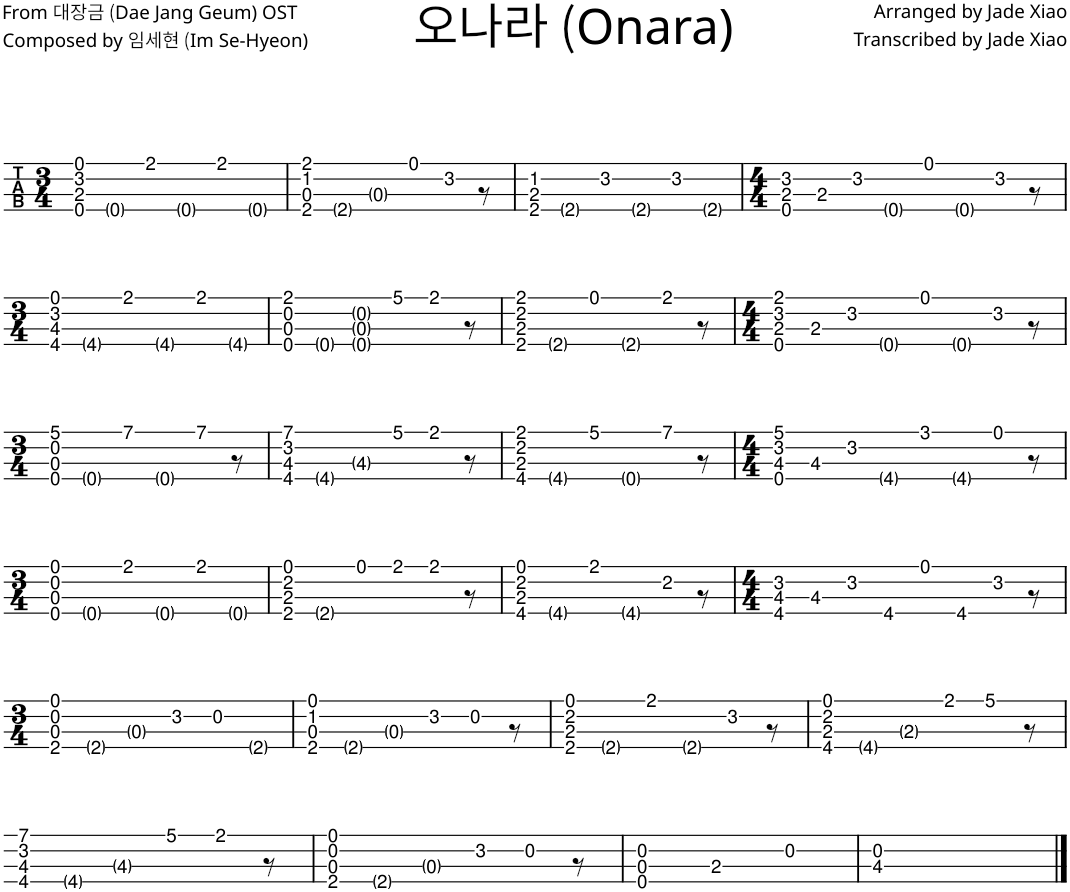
**kern	**kern
*part1	*part1
*staff2	*staff1
*I"Ukulele	*
*I'Uk.	*
*stria4	*stria5
*	*clefG2
*k[]	*k[]
*M3/4	*M3/4
=1	=1
8G 8d 8g 8aL	8G/ 8d/ 8g/ 8a/L
8GJ	8G/J
8bL	8b/L
8GJ	8G/J
8bL	8b/L
8GJ	8G/J
=2	=2
8A 8c 8f 8bL	8A/ 8c/ 8f/ 8b/L
8AJ	8A/J
8cL	8c/L
8aJ	8a/J
8g	8g
8r	8r
=3	=3
8A 8d 8fL	8A/ 8d/ 8f/L
8AJ	8A/J
8gL	8g/L
8AJ	8A/J
8gL	8g/L
8AJ	8A/J
=4	=4
*M4/4	*M4/4
8G 8d 8gL	8G/ 8d/ 8g/L
8d	8d/J
8g	8g/L
8GJ	8G/J
8aL	8a/L
8G	8G/J
8gJ	8g
8r	8r
!!LO:LB:g=z
=5	=5
*M3/4	*M3/4
8B 8e 8g 8aL	8B/ 8e/ 8g/ 8a/L
8BJ	8B/J
8bL	8b/L
8BJ	8B/J
8bL	8b/L
8BJ	8B/J
=6	=6
8G 8c 8e#X 8bL	8G/ 8c/ 8e#X/ 8b/L
8GJ	8G/J
8G 8c 8eL	8G/ 8c/ 8e/L
8ddJ	8dd/J
8b	8b
8r	8r
=7	=7
8A 8d 8f# 8bL	8A/ 8d/ 8f#/ 8b/L
8AJ	8A/J
8aL	8a/L
8AJ	8A/J
8b	8b
8r	8r
=8	=8
*M4/4	*M4/4
8G 8d 8g 8bL	8G/ 8d/ 8g/ 8b/L
8d	8d/J
8g	8g/L
8GJ	8G/J
8aL	8a/L
8G	8G/J
8gJ	8g
8r	8r
!!LO:LB:g=z
=9	=9
*M3/4	*M3/4
8G 8c 8e 8ddL	8G/ 8c/ 8e/ 8dd/L
8GJ	8G/J
8eeL	8ee/L
8GJ	8G/J
8ee	8ee
8r	8r
=10	=10
8B 8e 8g 8eeL	8B/ 8e/ 8g/ 8ee/L
8BJ	8B/J
8eL	8e/L
8ddJ	8dd/J
8b	8b
8r	8r
=11	=11
8B 8d 8f#X 8bL	8B/ 8d/ 8f#X/ 8b/L
8BJ	8B/J
8ddL	8dd/L
8GJ	8G/J
8ee	8ee
8r	8r
=12	=12
*M4/4	*M4/4
8G 8e 8g 8ddL	8G/ 8e/ 8g/ 8dd/L
8e	8e/J
8g	8g/L
8BJ	8B/J
8ccL	8cc/L
8B	8B/J
8aJ	8a
8r	8r
!!LO:LB:g=z
=13	=13
*M3/4	*M3/4
8G 8c 8e 8aL	8G/ 8c/ 8e/ 8a/L
8GJ	8G/J
8bL	8b/L
8GJ	8G/J
8bL	8b/L
8GJ	8G/J
=14	=14
8A 8d 8f# 8aL	8A/ 8d/ 8f#/ 8a/L
8AJ	8A/J
8aL	8a/L
8bJ	8b/J
8b	8b
8r	8r
=15	=15
8B 8d 8f# 8aL	8B/ 8d/ 8f#/ 8a/L
8BJ	8B/J
8bL	8b/L
8BJ	8B/J
8f#	8f#
8r	8r
=16	=16
*M4/4	*M4/4
8B 8e 8gL	8B/ 8e/ 8g/L
8e	8e/J
8g	8g/L
8BJ	8B/J
8aL	8a/L
8B	8B/J
8gJ	8g
8r	8r
!!LO:LB:g=z
=17	=17
*M3/4	*M3/4
8A 8c 8e 8aL	8A/ 8c/ 8e/ 8a/L
8AJ	8A/J
8cL	8c/L
8gJ	8g/J
8eL	8e/L
8AJ	8A/J
=18	=18
8A 8c 8f 8aL	8A/ 8c/ 8f/ 8a/L
8AJ	8A/J
8cL	8c/L
8gJ	8g/J
8e	8e
8r	8r
=19	=19
8A 8d 8f#X 8aL	8A/ 8d/ 8f#X/ 8a/L
8AJ	8A/J
8bL	8b/L
8AJ	8A/J
8g	8g
8r	8r
=20	=20
8B 8d 8f# 8aL	8B/ 8d/ 8f#/ 8a/L
8BJ	8B/J
8dL	8d/L
8bJ	8b/J
8dd	8dd
8r	8r
!!LO:LB:g=z
=21	=21
8B 8e 8g 8eeL	8B/ 8e/ 8g/ 8ee/L
8BJ	8B/J
8eL	8e/L
8ddJ	8dd/J
8b	8b
8r	8r
=22	=22
8A 8c 8e 8aL	8A/ 8c/ 8e/ 8a/L
8AJ	8A/J
8cL	8c/L
8gJ	8g/J
8e	8e
8r	8r
=23	=23
4G 4c 4e	4G 4c 4e
4d	4d
4e	4e
=24	=24
4e 4e	4e 4e
2ryy	2r
==	==
*-	*-
